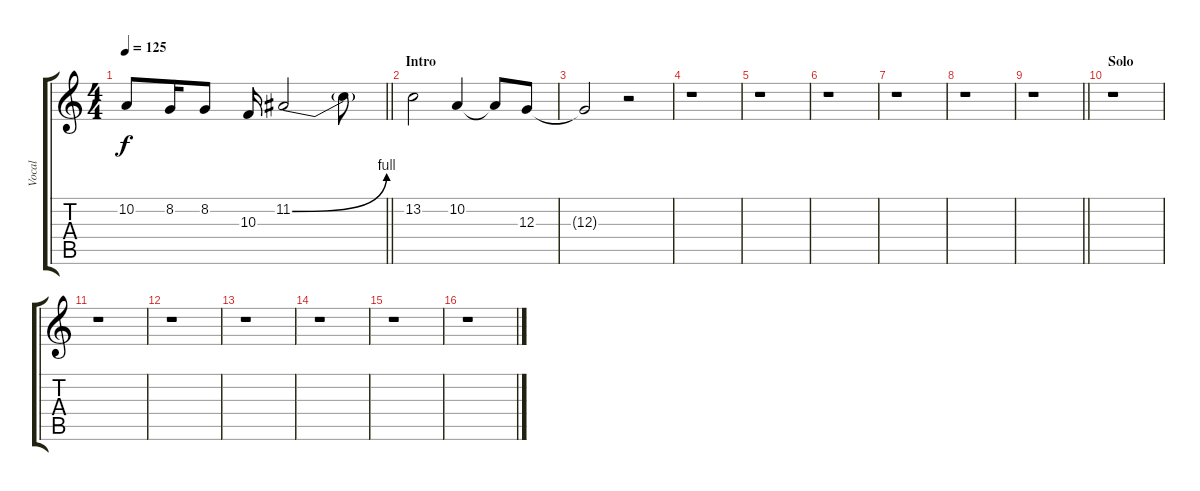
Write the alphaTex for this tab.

\track ("Vocal" "Vocal") {instrument pad7halo}
\staff {score tabs}
\tuning (E4 B3 G3 D3 A2 E2) {hide}
\ts (4 4)
\tempo 125
\clef g2
\barLineRight lightlight
\ks c
10.2.8{dy f} 8.2.16 8.2.8 10.3.16 11.2{be (bend 0 0 60 4)}.2 11.2{t}.8 |
\section ("" "Intro")
13.2.2 10.2.4 10.2{t}.8 12.3.8 |
12.3{t}.2 r.2 |
r.1 |
r.1 |
r.1 |
r.1 |
r.1 |
\barLineRight lightlight
r.1 |
\section ("" "Solo")
r.1 |
r.1 |
r.1 |
r.1 |
r.1 |
r.1 |
r.1
